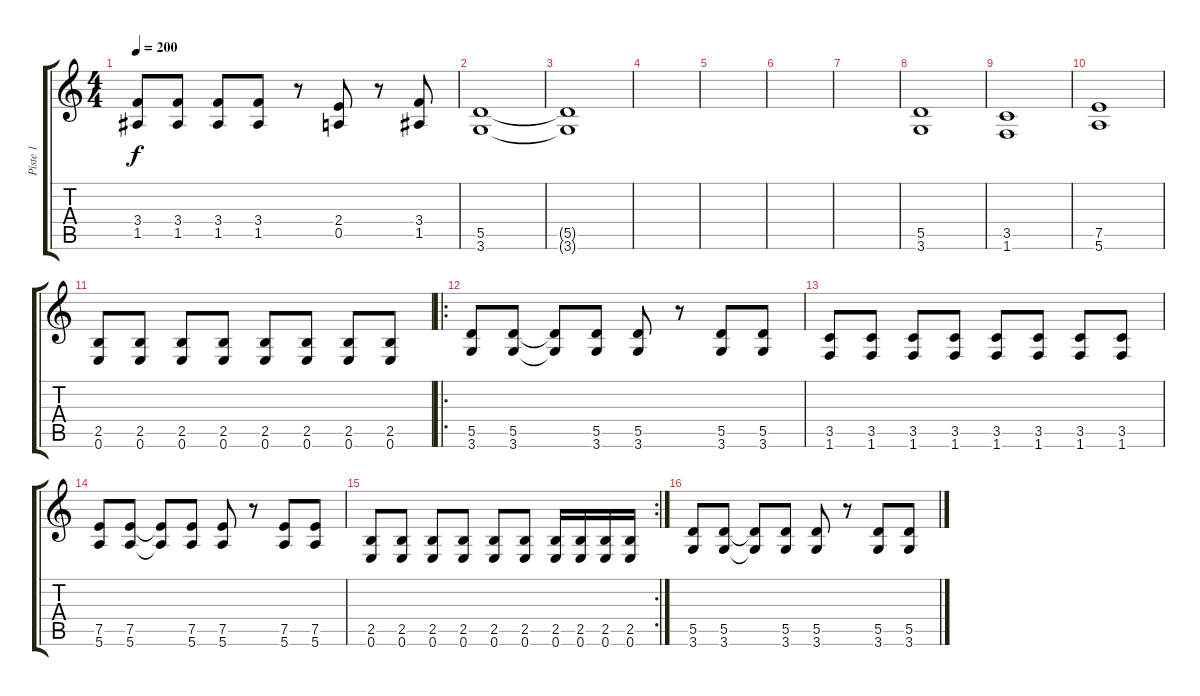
\track ("Piste 1" "Piste 1") {instrument overdrivenguitar}
\staff {score tabs}
\tuning (E4 B3 G3 D3 A2 E2) {hide}
\ts (4 4)
\tempo 200
\clef g2
\ks c
(3.4 1.5).8{dy f} (3.4 1.5).8 (3.4 1.5).8 (3.4 1.5).8 r.8 (2.4 0.5).8 r.8 (3.4 1.5).8 |
(5.5 3.6).1 |
(5.5{t} 3.6{t}).1 |
|
|
|
|
(5.5 3.6).1 |
(3.5 1.6).1 |
(7.5 5.6).1 |
(2.5 0.6).8 (2.5 0.6).8 (2.5 0.6).8 (2.5 0.6).8 (2.5 0.6).8 (2.5 0.6).8 (2.5 0.6).8 (2.5 0.6).8 |
\ro
(5.5 3.6).8 (5.5 3.6).8 (5.5{t} 3.6{t}).8 (5.5 3.6).8 (5.5 3.6).8 r.8 (5.5 3.6).8 (5.5 3.6).8 |
(3.5 1.6).8 (3.5 1.6).8 (3.5 1.6).8 (3.5 1.6).8 (3.5 1.6).8 (3.5 1.6).8 (3.5 1.6).8 (3.5 1.6).8 |
(7.5 5.6).8 (7.5 5.6).8 (7.5{t} 5.6{t}).8 (7.5 5.6).8 (7.5 5.6).8 r.8 (7.5 5.6).8 (7.5 5.6).8 |
\rc 2
(2.5 0.6).8 (2.5 0.6).8 (2.5 0.6).8 (2.5 0.6).8 (2.5 0.6).8 (2.5 0.6).8 (2.5 0.6).16 (2.5 0.6).16 (2.5 0.6).16 (2.5 0.6).16 |
(5.5 3.6).8 (5.5 3.6).8 (5.5{t} 3.6{t}).8 (5.5 3.6).8 (5.5 3.6).8 r.8 (5.5 3.6).8 (5.5 3.6).8
